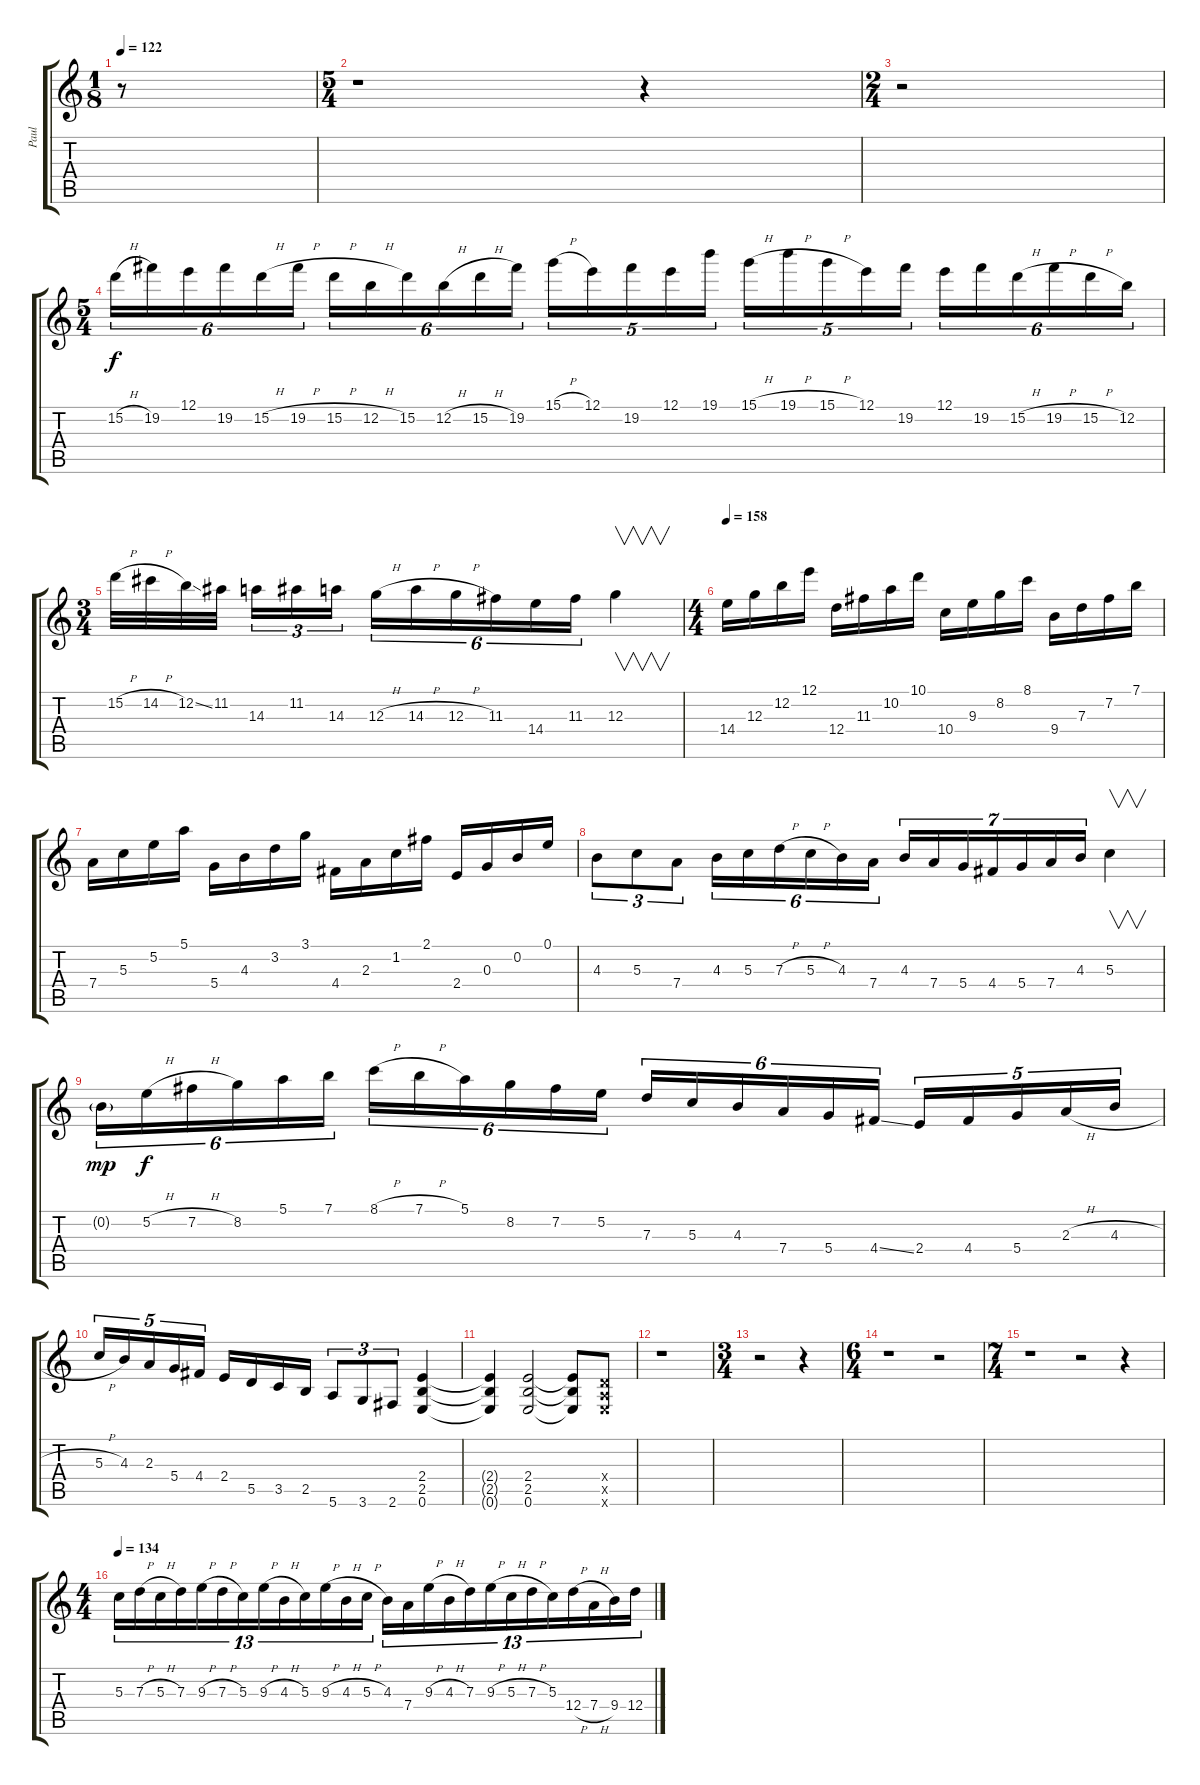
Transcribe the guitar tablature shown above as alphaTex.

\track ("Paul" "Paul") {instrument distortionguitar}
\staff {score tabs}
\tuning (E4 B3 G3 D3 A2 E2) {hide}
\ts (1 8)
\tempo 122
\clef g2
\ks c
r.8{dy f} |
\ts (5 4)
r.1 r.4 |
\ts (2 4)
r.2 |
\ts (5 4)
15.2{h}.16{tu (6 4)} 19.2.16{tu (6 4)} 12.1.16{tu (6 4)} 19.2.16{tu (6 4)} 15.2{h}.16{tu (6 4)} 19.2{h}.16{tu (6 4)} 15.2{h}.16{tu (6 4)} 12.2{h}.16{tu (6 4)} 15.2.16{tu (6 4)} 12.2{h}.16{tu (6 4)} 15.2{h}.16{tu (6 4)} 19.2.16{tu (6 4)} 15.1{h}.16{tu (5 4)} 12.1.16{tu (5 4)} 19.2.16{tu (5 4)} 12.1.16{tu (5 4)} 19.1.16{tu (5 4)} 15.1{h}.16{tu (5 4)} 19.1{h}.16{tu (5 4)} 15.1{h}.16{tu (5 4)} 12.1.16{tu (5 4)} 19.2.16{tu (5 4)} 12.1.16{tu (6 4)} 19.2.16{tu (6 4)} 15.2{h}.16{tu (6 4)} 19.2{h}.16{tu (6 4)} 15.2{h}.16{tu (6 4)} 12.2.16{tu (6 4)} |
\ts (3 4)
15.2{h}.32 14.2{h}.32 12.2{ss}.32 11.2.32 14.3.16{tu (3 2)} 11.2.16{tu (3 2)} 14.3.16{tu (3 2)} 12.3{h}.16{tu (6 4)} 14.3{h}.16{tu (6 4)} 12.3{h}.16{tu (6 4)} 11.3.16{tu (6 4)} 14.4.16{tu (6 4)} 11.3.16{tu (6 4)} 12.3.4{v} |
\ts (4 4)
\tempo 158
14.4.16 12.3.16 12.2.16 12.1.16 12.4.16 11.3.16 10.2.16 10.1.16 10.4.16 9.3.16 8.2.16 8.1.16 9.4.16 7.3.16 7.2.16 7.1.16 |
7.4.16 5.3.16 5.2.16 5.1.16 5.4.16 4.3.16 3.2.16 3.1.16 4.4.16 2.3.16 1.2.16 2.1.16 2.4.16 0.3.16 0.2.16 0.1.16 |
4.3.8{tu (3 2)} 5.3.8{tu (3 2)} 7.4.8{tu (3 2)} 4.3.16{tu (6 4)} 5.3.16{tu (6 4)} 7.3{h}.16{tu (6 4)} 5.3{h}.16{tu (6 4)} 4.3.16{tu (6 4)} 7.4.16{tu (6 4)} 4.3.16{tu (7 4)} 7.4.16{tu (7 4)} 5.4.16{tu (7 4)} 4.4.16{tu (7 4)} 5.4.16{tu (7 4)} 7.4.16{tu (7 4)} 4.3.16{tu (7 4)} 5.3.4{v} |
0.2{g}.16{tu (6 4) dy mp} 5.2{h}.16{tu (6 4) dy f} 7.2{h}.16{tu (6 4)} 8.2.16{tu (6 4)} 5.1.16{tu (6 4)} 7.1.16{tu (6 4)} 8.1{h}.16{tu (6 4)} 7.1{h}.16{tu (6 4)} 5.1.16{tu (6 4)} 8.2.16{tu (6 4)} 7.2.16{tu (6 4)} 5.2.16{tu (6 4)} 7.3.16{tu (6 4)} 5.3.16{tu (6 4)} 4.3.16{tu (6 4)} 7.4.16{tu (6 4)} 5.4.16{tu (6 4)} 4.4{ss}.16{tu (6 4)} 2.4.16{tu (5 4)} 4.4.16{tu (5 4)} 5.4.16{tu (5 4)} 2.3{h}.16{tu (5 4)} 4.3{h}.16{tu (5 4)} |
5.3{h}.16{tu (5 4)} 4.3.16{tu (5 4)} 2.3.16{tu (5 4)} 5.4.16{tu (5 4)} 4.4.16{tu (5 4)} 2.4.16 5.5.16 3.5.16 2.5.16 5.6.8{tu (3 2)} 3.6.8{tu (3 2)} 2.6.8{tu (3 2)} (2.4 2.5 0.6).4 |
(2.4{t} 2.5{t} 0.6{t}).4 (2.4 2.5 0.6).2 (2.4{t} 2.5{t} 0.6{t}).8 (0.4{x} 0.5{x} 0.6{x}).8 |
r.1 |
\ts (3 4)
r.2 r.4 |
\ts (6 4)
r.1 r.2 |
\ts (7 4)
r.1 r.2 r.4 |
\ts (4 4)
\tempo 134
5.3.16{tu (13 8)} 7.3{h}.16{tu (13 8)} 5.3{h}.16{tu (13 8)} 7.3.16{tu (13 8)} 9.3{h}.16{tu (13 8)} 7.3{h}.16{tu (13 8)} 5.3.16{tu (13 8)} 9.3{h}.16{tu (13 8)} 4.3{h}.16{tu (13 8)} 5.3.16{tu (13 8)} 9.3{h}.16{tu (13 8)} 4.3{h}.16{tu (13 8)} 5.3{h}.16{tu (13 8)} 4.3.16{tu (13 8)} 7.4.16{tu (13 8)} 9.3{h}.16{tu (13 8)} 4.3{h}.16{tu (13 8)} 7.3.16{tu (13 8)} 9.3{h}.16{tu (13 8)} 5.3{h}.16{tu (13 8)} 7.3{h}.16{tu (13 8)} 5.3.16{tu (13 8)} 12.4{h}.16{tu (13 8)} 7.4{h}.16{tu (13 8)} 9.4.16{tu (13 8)} 12.4{h}.16{tu (13 8)}
